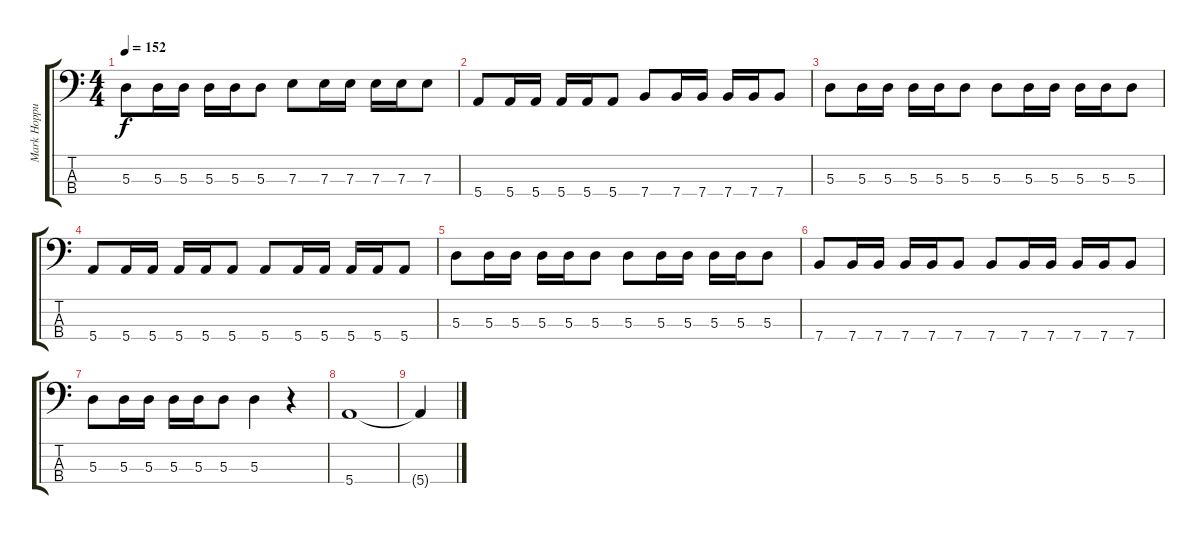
\track ("Mark Hoppus (Bass)" "Mark Hoppu") {instrument electricbasspick}
\staff {score tabs}
\tuning (G2 D2 A1 E1) {hide}
\ts (4 4)
\tempo 152
\clef f4
\ks c
5.3.8{dy f} 5.3.16 5.3.16 5.3.16 5.3.16 5.3.8 7.3.8 7.3.16 7.3.16 7.3.16 7.3.16 7.3.8 |
5.4.8 5.4.16 5.4.16 5.4.16 5.4.16 5.4.8 7.4.8 7.4.16 7.4.16 7.4.16 7.4.16 7.4.8 |
5.3.8 5.3.16 5.3.16 5.3.16 5.3.16 5.3.8 5.3.8 5.3.16 5.3.16 5.3.16 5.3.16 5.3.8 |
5.4.8 5.4.16 5.4.16 5.4.16 5.4.16 5.4.8 5.4.8 5.4.16 5.4.16 5.4.16 5.4.16 5.4.8 |
5.3.8 5.3.16 5.3.16 5.3.16 5.3.16 5.3.8 5.3.8 5.3.16 5.3.16 5.3.16 5.3.16 5.3.8 |
7.4.8 7.4.16 7.4.16 7.4.16 7.4.16 7.4.8 7.4.8 7.4.16 7.4.16 7.4.16 7.4.16 7.4.8 |
5.3.8 5.3.16 5.3.16 5.3.16 5.3.16 5.3.8 5.3.4 r.4 |
5.4.1 |
5.4{t}.4
